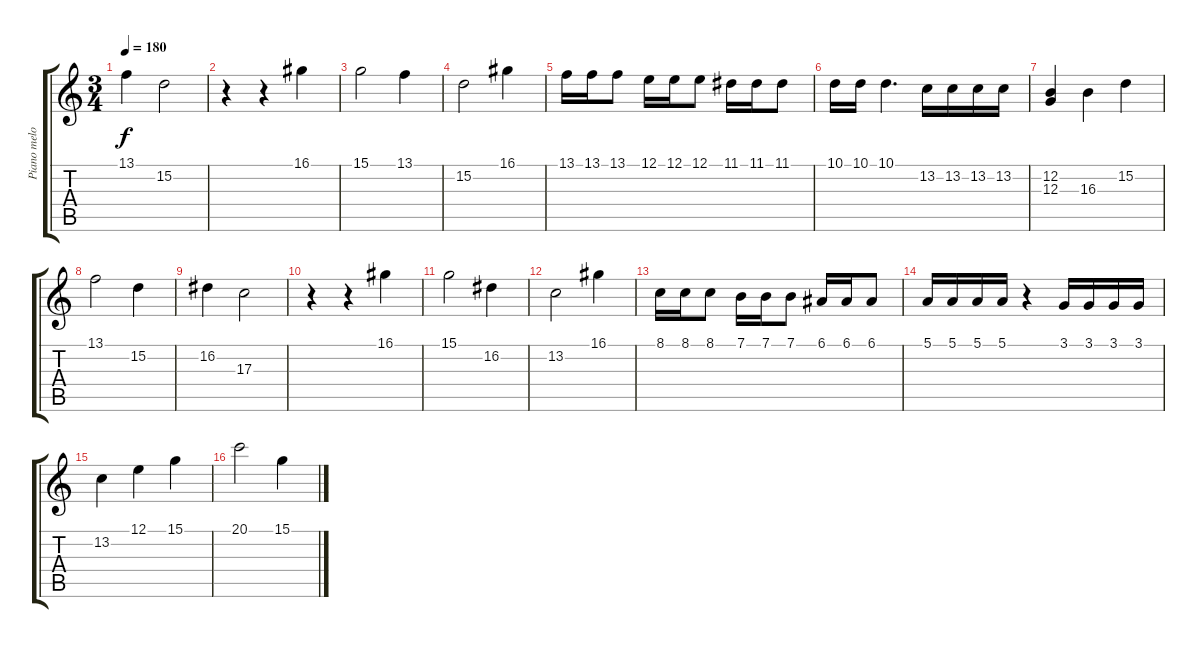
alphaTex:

\track ("Piano melody" "Piano melo") {instrument acousticgrandpiano}
\staff {score tabs}
\tuning (E4 B3 G3 D3 A2 E2) {hide}
\ts (3 4)
\tempo 180
\clef g2
\ks c
13.1.4{dy f} 15.2.2 |
r.4 r.4 16.1.4 |
15.1.2 13.1.4 |
15.2.2 16.1.4 |
13.1.16 13.1.16 13.1.8 12.1.16 12.1.16 12.1.8 11.1.16 11.1.16 11.1.8 |
10.1.16 10.1.16 10.1.4{d} 13.2.16 13.2.16 13.2.16 13.2.16 |
(12.2 12.3).4 16.3.4 15.2.4 |
13.1.2 15.2.4 |
16.2.4 17.3.2 |
r.4 r.4 16.1.4 |
15.1.2 16.2.4 |
13.2.2 16.1.4 |
8.1.16 8.1.16 8.1.8 7.1.16 7.1.16 7.1.8 6.1.16 6.1.16 6.1.8 |
5.1.16 5.1.16 5.1.16 5.1.16 r.4 3.1.16 3.1.16 3.1.16 3.1.16 |
13.2.4 12.1.4 15.1.4 |
20.1.2 15.1.4
